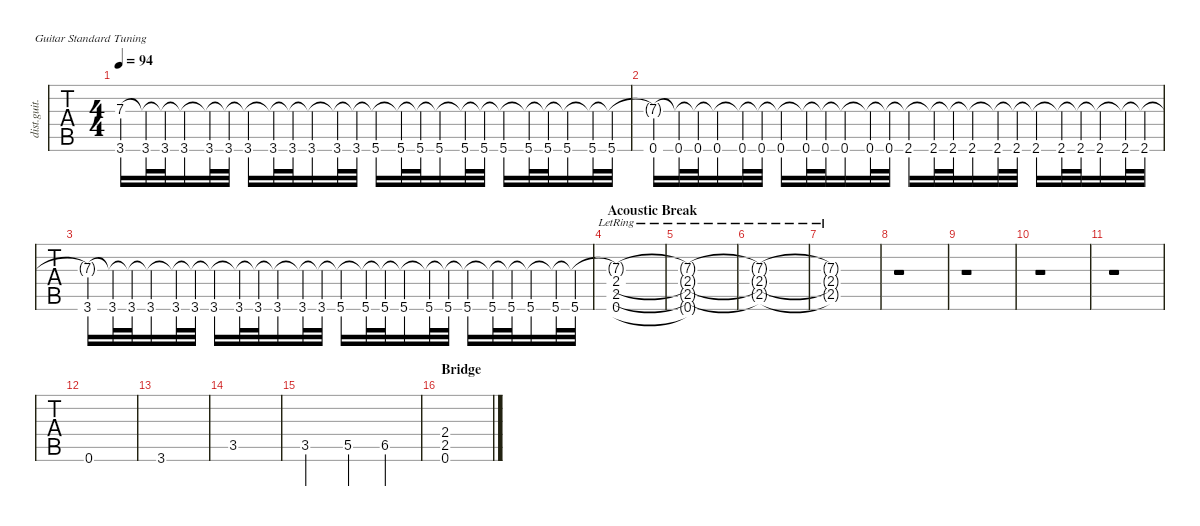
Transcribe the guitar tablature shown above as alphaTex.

\defaultSystemsLayout 4
\hideDynamics
\bracketExtendMode nobrackets
\track ("Rhythm Guitar" "dist.guit.") {instrument distortionguitar}
\staff {tabs}
\tuning (E4 B3 G3 D3 A2 E2)
\ts (4 4)
\tempo 94
\clef g2
\ks c
(3.6 7.3{t}).16{dy f beam Up} (3.6 7.3{t}).32{beam Up} (3.6 7.3{t}).32{beam Up} (3.6 7.3{t}).16{beam Up} (3.6 7.3{t}).32{beam Up} (3.6 7.3{t}).32{beam Up} (3.6 7.3{t}).16{beam Up} (3.6 7.3{t}).32{beam Up} (3.6 7.3{t}).32{beam Up} (3.6 7.3{t}).16{beam Up} (3.6 7.3{t}).32{beam Up} (3.6 7.3{t}).32{beam Up} (5.6 7.3{t}).16{beam Up} (5.6 7.3{t}).32{beam Up} (5.6 7.3{t}).32{beam Up} (5.6 7.3{t}).16{beam Up} (5.6 7.3{t}).32{beam Up} (5.6 7.3{t}).32{beam Up} (5.6 7.3{t}).16{beam Up} (5.6 7.3{t}).32{beam Up} (5.6 7.3{t}).32{beam Up} (5.6 7.3{t}).16{beam Up} (5.6 7.3{t}).32{beam Up} (5.6 7.3{t}).32{beam Up} |
(0.6 7.3{t}).16{beam Up} (0.6 7.3{t}).32{beam Up} (0.6 7.3{t}).32{beam Up} (0.6 7.3{t}).16{beam Up} (0.6 7.3{t}).32{beam Up} (0.6 7.3{t}).32{beam Up} (0.6 7.3{t}).16{beam Up} (0.6 7.3{t}).32{beam Up} (0.6 7.3{t}).32{beam Up} (0.6 7.3{t}).16{beam Up} (0.6 7.3{t}).32{beam Up} (0.6 7.3{t}).32{beam Up} (2.6{acc #} 7.3{t}).16{beam Up} (2.6{acc #} 7.3{t}).32{beam Up} (2.6{acc #} 7.3{t}).32{beam Up} (2.6{acc #} 7.3{t}).16{beam Up} (2.6{acc #} 7.3{t}).32{beam Up} (2.6{acc #} 7.3{t}).32{beam Up} (2.6{acc #} 7.3{t}).16{beam Up} (2.6{acc #} 7.3{t}).32{beam Up} (2.6{acc #} 7.3{t}).32{beam Up} (2.6{acc #} 7.3{t}).16{beam Up} (2.6{acc #} 7.3{t}).32{beam Up} (2.6{acc #} 7.3{t}).32{beam Up} |
(3.6 7.3{t}).16{beam Up} (3.6 7.3{t}).32{beam Up} (3.6 7.3{t}).32{beam Up} (3.6 7.3{t}).16{beam Up} (3.6 7.3{t}).32{beam Up} (3.6 7.3{t}).32{beam Up} (3.6 7.3{t}).16{beam Up} (3.6 7.3{t}).32{beam Up} (3.6 7.3{t}).32{beam Up} (3.6 7.3{t}).16{beam Up} (3.6 7.3{t}).32{beam Up} (3.6 7.3{t}).32{beam Up} (5.6 7.3{t}).16{beam Up} (5.6 7.3{t}).32{beam Up} (5.6 7.3{t}).32{beam Up} (5.6 7.3{t}).16{beam Up} (5.6 7.3{t}).32{beam Up} (5.6 7.3{t}).32{beam Up} (5.6 7.3{t}).16{beam Up} (5.6 7.3{t}).32{beam Up} (5.6 7.3{t}).32{beam Up} (5.6 7.3{t}).16{beam Up} (5.6 7.3{t}).32{beam Up} (5.6 7.3{t}).32{beam Up} |
\section ("" "Acoustic Break")
(2.4{lr} 2.5{lr} 0.6{lr} 7.3{t}).1{beam Up} |
(2.4{lr t} 2.5{lr t} 0.6{lr t} 7.3{t}).1{dy pp beam Up} |
(7.3{t} 2.4{lr t} 2.5{lr t}).1{beam Up} |
(7.3{t} 2.4{lr t} 2.5{lr t}).1{beam Up} |
r.1{beam Down} |
r.1{beam Down} |
r.1{beam Down} |
r.1{beam Down} |
0.6.1{dy f beam Up} |
3.6.1{beam Up} |
3.5.1{beam Up} |
3.5.2{beam Up} 5.5.4{beam Up} 6.5{acc #}.4{beam Up} |
\section ("" "Bridge")
(2.4 2.5 0.6).1{beam Up}
